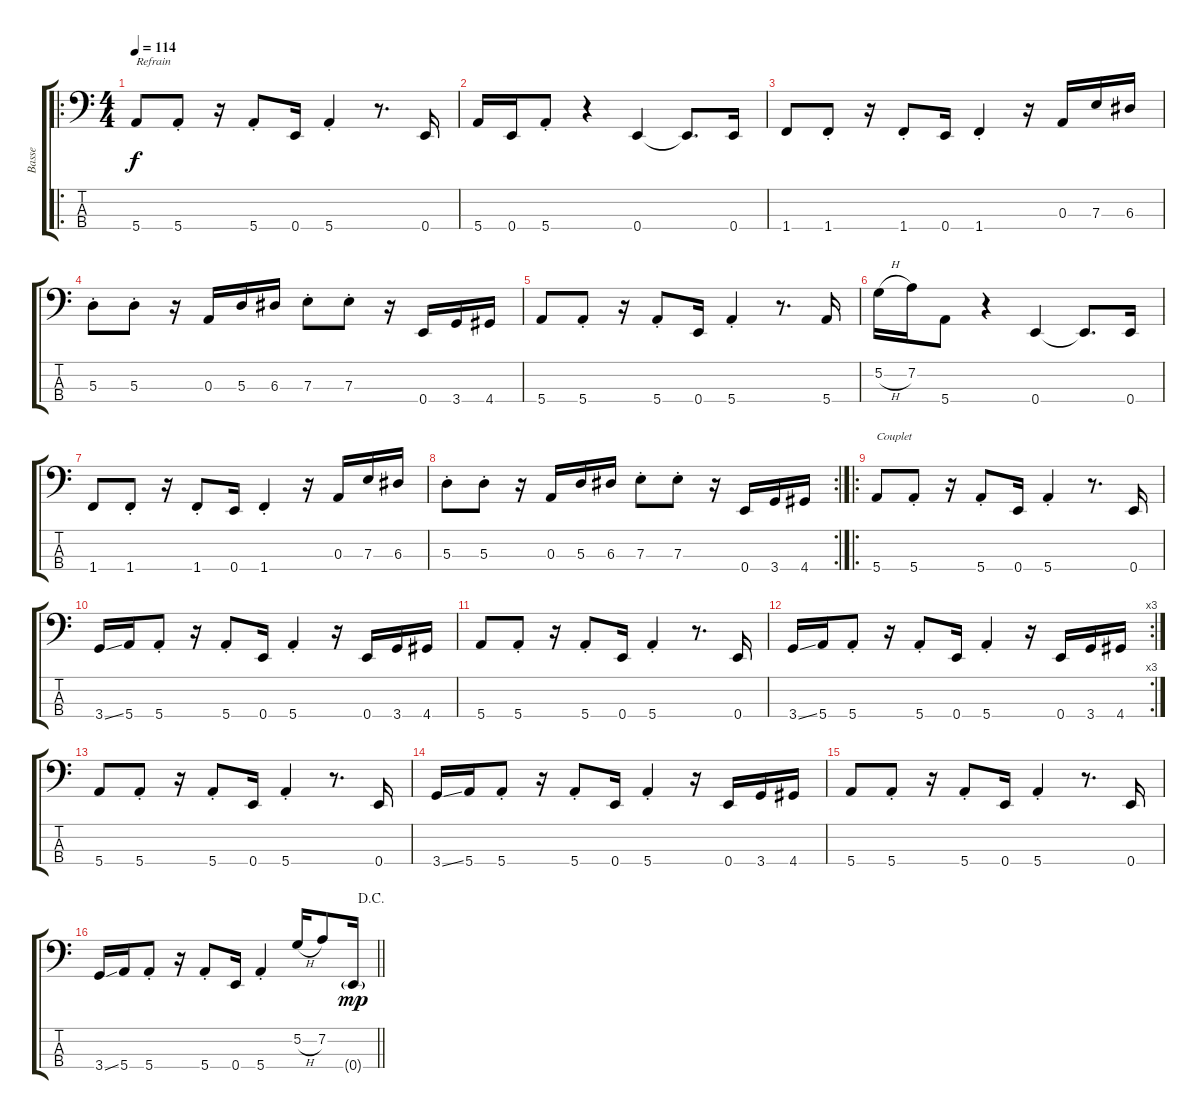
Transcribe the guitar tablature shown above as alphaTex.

\track ("Basse" "Basse") {instrument electricbassfinger}
\staff {score tabs}
\tuning (G2 D2 A1 E1) {hide}
\ro
\ts (4 4)
\tempo 114
\clef f4
\ks c
5.4.8{txt "Refrain" dy f instrument electricbassfinger} 5.4{st}.8 r.16 5.4{st}.8 0.4.16 5.4{st}.4 r.8{d} 0.4.16 |
5.4.16 0.4.16 5.4{st}.8 r.4 0.4.4 0.4{t}.8{d} 0.4.16 |
1.4.8 1.4{st}.8 r.16 1.4{st}.8 0.4.16 1.4{st}.4 r.16 0.3.16 7.3.16 6.3.16 |
5.3{st}.8 5.3{st}.8 r.16 0.3.16 5.3.16 6.3.16 7.3{st}.8 7.3{st}.8 r.16 0.4.16 3.4.16 4.4.16 |
5.4.8 5.4{st}.8 r.16 5.4{st}.8 0.4.16 5.4{st}.4 r.8{d} 5.4.16 |
5.2{h}.16 7.2.16 5.4.8 r.4 0.4.4 0.4{t}.8{d} 0.4.16 |
1.4.8 1.4{st}.8 r.16 1.4{st}.8 0.4.16 1.4{st}.4 r.16 0.3.16 7.3.16 6.3.16 |
\rc 2
5.3{st}.8 5.3{st}.8 r.16 0.3.16 5.3.16 6.3.16 7.3{st}.8 7.3{st}.8 r.16 0.4.16 3.4.16 4.4.16 |
\ro
5.4.8{txt "Couplet"} 5.4{st}.8 r.16 5.4{st}.8 0.4.16 5.4{st}.4 r.8{d} 0.4.16 |
3.4{ss}.16 5.4.16 5.4{st}.8 r.16 5.4{st}.8 0.4.16 5.4{st}.4 r.16 0.4.16 3.4.16 4.4.16 |
5.4.8 5.4{st}.8 r.16 5.4{st}.8 0.4.16 5.4{st}.4 r.8{d} 0.4.16 |
\rc 3
3.4{ss}.16 5.4.16 5.4{st}.8 r.16 5.4{st}.8 0.4.16 5.4{st}.4 r.16 0.4.16 3.4.16 4.4.16 |
5.4.8 5.4{st}.8 r.16 5.4{st}.8 0.4.16 5.4{st}.4 r.8{d} 0.4.16 |
3.4{ss}.16 5.4.16 5.4{st}.8 r.16 5.4{st}.8 0.4.16 5.4{st}.4 r.16 0.4.16 3.4.16 4.4.16 |
5.4.8 5.4{st}.8 r.16 5.4{st}.8 0.4.16 5.4{st}.4 r.8{d} 0.4.16 |
\jump dacapo
\barLineRight lightlight
3.4{ss}.16 5.4.16 5.4{st}.8 r.16 5.4{st}.8 0.4.16 5.4{st}.4 5.2{h}.16 7.2.8 0.4{g}.16{dy mp}
